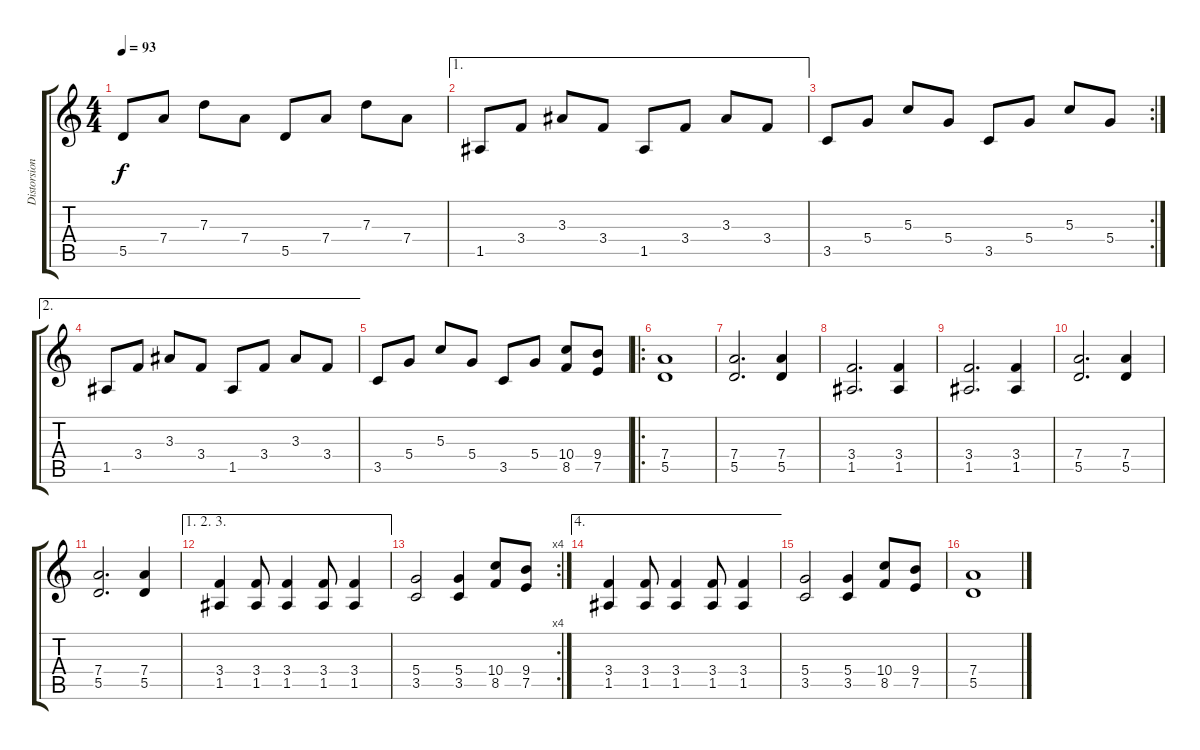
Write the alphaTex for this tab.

\track ("Distorsion guitar" "Distorsion") {instrument electricguitarjazz}
\staff {score tabs}
\tuning (E4 B3 G3 D3 A2 E2) {hide}
\ts (4 4)
\tempo 93
\clef g2
\ks c
5.5.8{dy f} 7.4.8 7.3.8 7.4.8 5.5.8 7.4.8 7.3.8 7.4.8 |
\ae 1
1.5.8 3.4.8 3.3.8 3.4.8 1.5.8 3.4.8 3.3.8 3.4.8 |
\rc 2
3.5.8 5.4.8 5.3.8 5.4.8 3.5.8 5.4.8 5.3.8 5.4.8 |
\ae 2
1.5.8 3.4.8 3.3.8 3.4.8 1.5.8 3.4.8 3.3.8 3.4.8 |
3.5.8 5.4.8 5.3.8 5.4.8 3.5.8 5.4.8 (10.4 8.5).8{instrument distortionguitar} (9.4 7.5).8 |
\ro
(7.4 5.5).1 |
(7.4 5.5).2{d} (7.4 5.5).4 |
(3.4 1.5).2{d} (3.4 1.5).4 |
(3.4 1.5).2{d} (3.4 1.5).4 |
(7.4 5.5).2{d} (7.4 5.5).4 |
(7.4 5.5).2{d} (7.4 5.5).4 |
\ae (1 2 3)
(3.4 1.5).4 (3.4 1.5).8 (3.4 1.5).4 (3.4 1.5).8 (3.4 1.5).4 |
\rc 4
(5.4 3.5).2 (5.4 3.5).4 (10.4 8.5).8 (9.4 7.5).8 |
\ae 4
(3.4 1.5).4 (3.4 1.5).8 (3.4 1.5).4 (3.4 1.5).8 (3.4 1.5).4 |
(5.4 3.5).2 (5.4 3.5).4 (10.4 8.5).8 (9.4 7.5).8 |
(7.4 5.5).1
